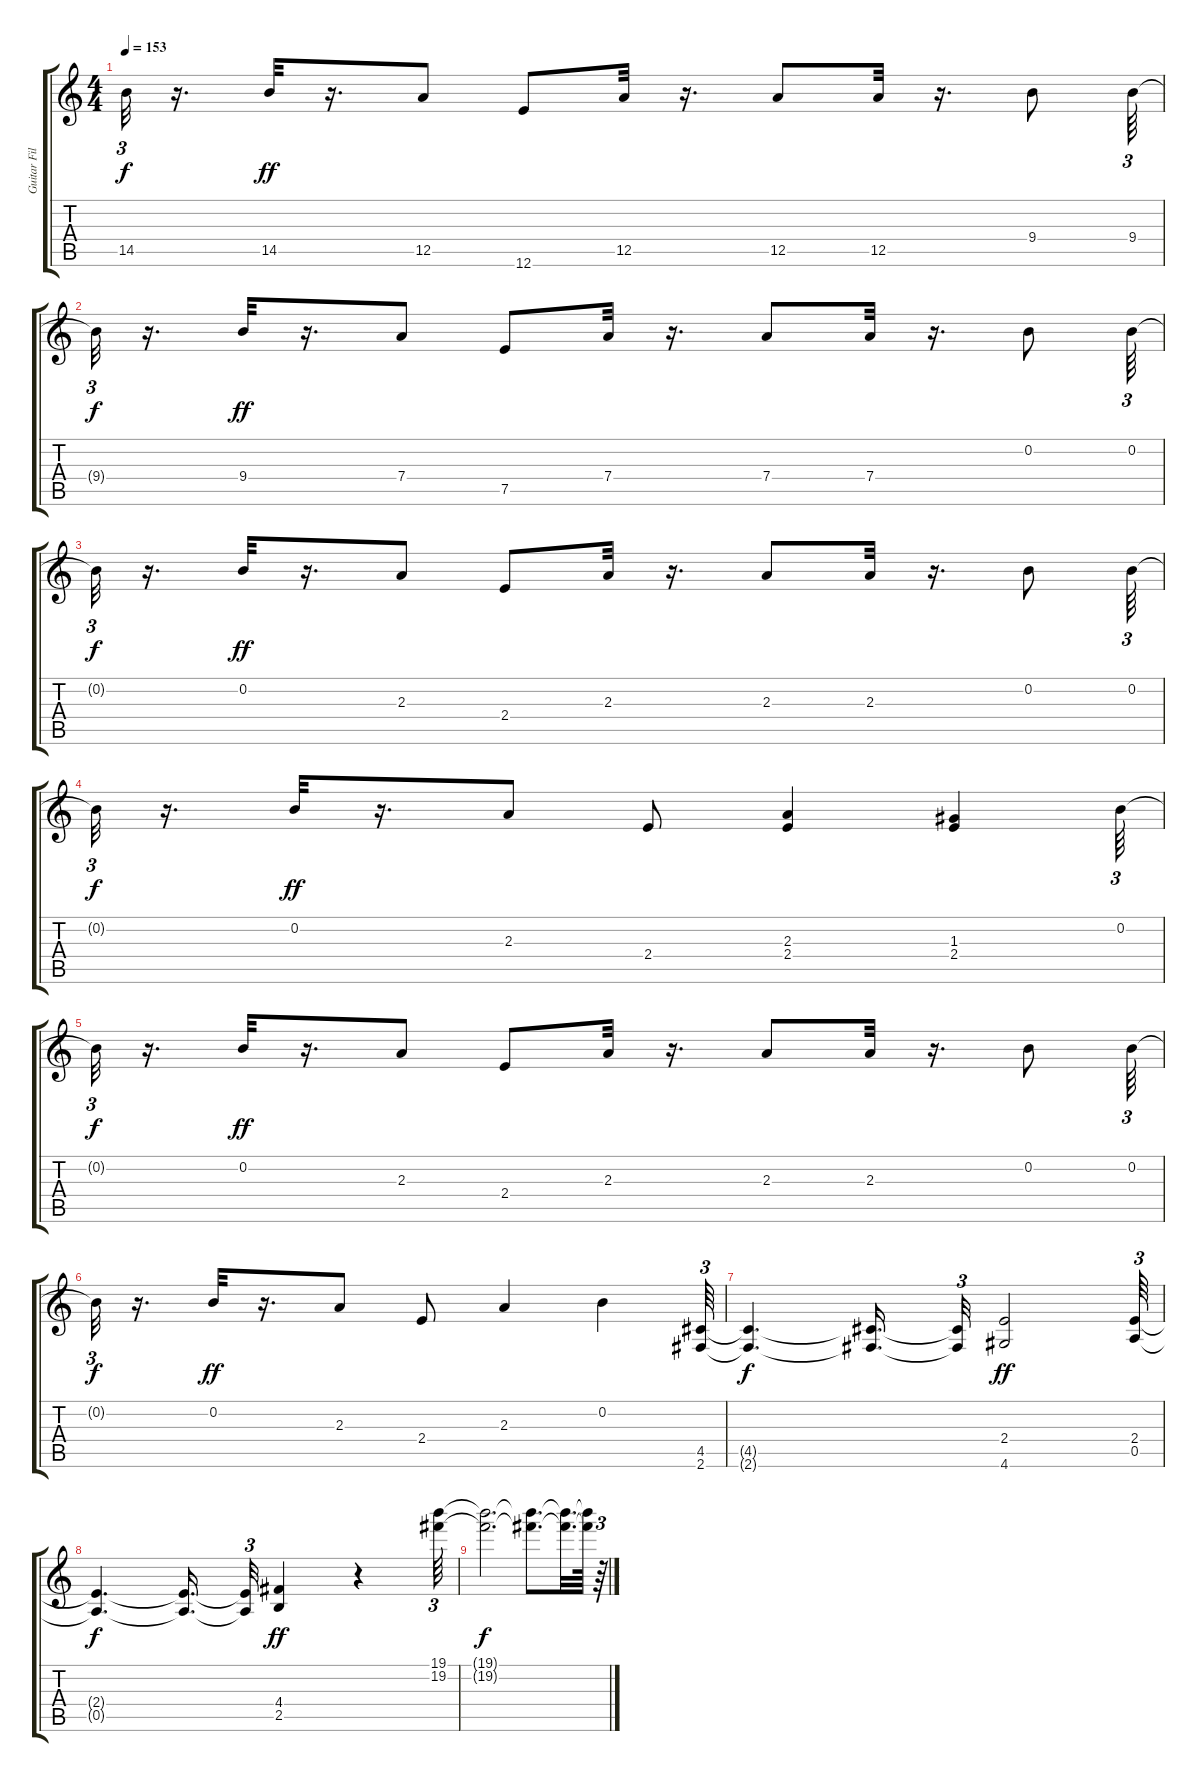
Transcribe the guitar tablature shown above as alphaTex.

\track ("Guitar Fill" "Guitar Fil") {instrument overdrivenguitar}
\staff {score tabs}
\tuning (E4 B3 G3 D3 A2 E2) {hide}
\ts (4 4)
\tempo 153
\clef g2
\ks c
14.5{t}.32{tu (3 2) dy f} r.16{d} 14.5.32{dy ff} r.16{d} 12.5.8 12.6.8 12.5.32 r.16{d} 12.5.8 12.5.32 r.16{d} 9.4.8 9.4.64{tu (3 2)} |
9.4{t}.32{tu (3 2) dy f} r.16{d} 9.4.32{dy ff} r.16{d} 7.4.8 7.5.8 7.4.32 r.16{d} 7.4.8 7.4.32 r.16{d} 0.2.8 0.2.64{tu (3 2)} |
0.2{t}.32{tu (3 2) dy f} r.16{d} 0.2.32{dy ff} r.16{d} 2.3.8 2.4.8 2.3.32 r.16{d} 2.3.8 2.3.32 r.16{d} 0.2.8 0.2.64{tu (3 2)} |
0.2{t}.32{tu (3 2) dy f} r.16{d} 0.2.32{dy ff} r.16{d} 2.3.8 2.4.8 (2.3 2.4).4 (1.3 2.4).4 0.2.64{tu (3 2)} |
0.2{t}.32{tu (3 2) dy f} r.16{d} 0.2.32{dy ff} r.16{d} 2.3.8 2.4.8 2.3.32 r.16{d} 2.3.8 2.3.32 r.16{d} 0.2.8 0.2.64{tu (3 2)} |
0.2{t}.32{tu (3 2) dy f} r.16{d} 0.2.32{dy ff} r.16{d} 2.3.8 2.4.8 2.3.4 0.2.4 (4.5 2.6).64{tu (3 2)} |
(4.5{t} 2.6{t}).4{d dy f} (4.5{t} 2.6{t}).16{d} (4.5{t} 2.6{t}).32{tu (3 2)} (2.4 4.6).2{dy ff} (2.4 0.5).64{tu (3 2)} |
(2.4{t} 0.5{t}).4{d dy f} (2.4{t} 0.5{t}).16{d} (2.4{t} 0.5{t}).32{tu (3 2)} (4.4 2.5).4{dy ff} r.4 (19.1 19.2).64{tu (3 2)} |
(19.1{t} 19.2{t}).2{d dy f} (19.1{t} 19.2{t}).8{d} (19.1{t} 19.2{t}).32{d} (19.1{t} 19.2{t}).64 r.64{tu (3 2)}
